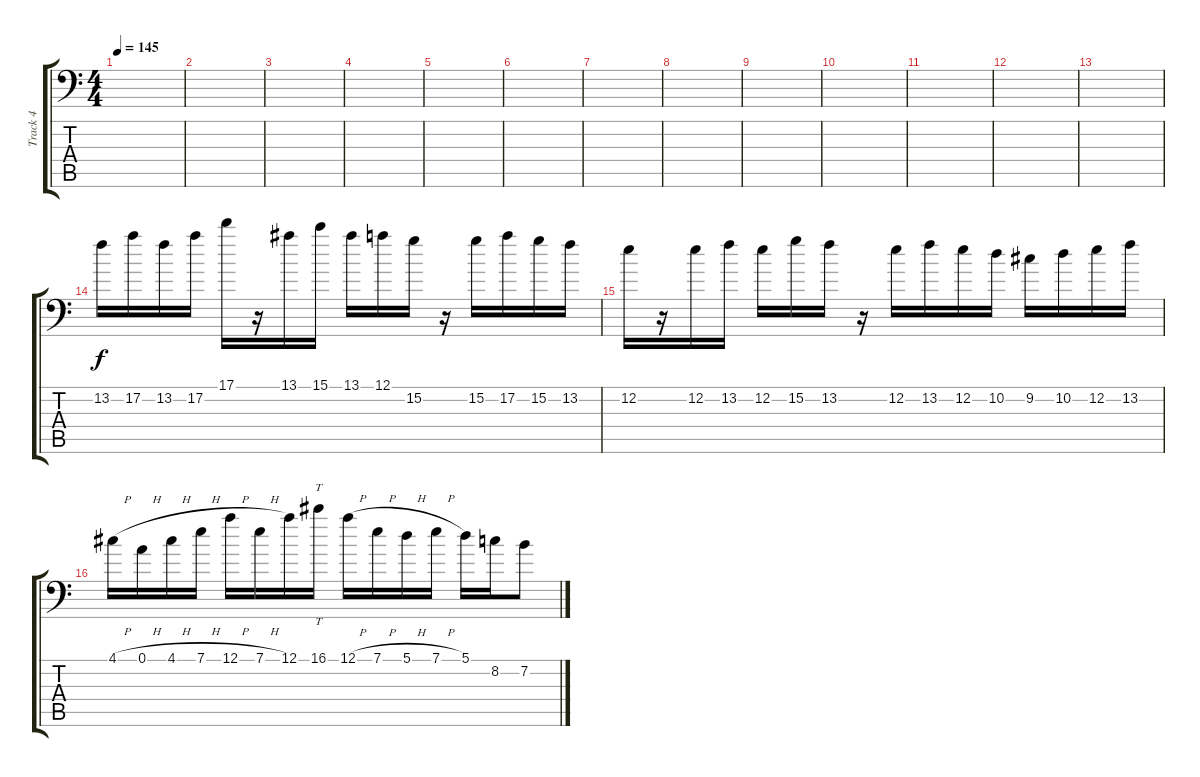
\track ("Track 4" "Track 4") {instrument distortionguitar}
\staff {score tabs}
\tuning (A3 E3 C3 G2 D2 G1) {hide}
\ts (4 4)
\tempo 145
\clef f4
\ks c
|
|
|
|
|
|
|
|
|
|
|
|
|
13.2.16 17.2.16 13.2.16 17.2.16 17.1.16 r.16 13.1.16 15.1.16 13.1.16 12.1.16 15.2.16 r.16 15.2.16 17.2.16 15.2.16 13.2.16 |
12.2.16 r.16 12.2.16 13.2.16 12.2.16 15.2.16 13.2.16 r.16 12.2.16 13.2.16 12.2.16 10.2.16 9.2.16 10.2.16 12.2.16 13.2.16 |
4.1{h}.16 0.1{h}.16 4.1{h}.16 7.1{h}.16 12.1{h}.16 7.1{h}.16 12.1.16 16.1.16{tt} 12.1{h}.16 7.1{h}.16 5.1{h}.16 7.1{h}.16 5.1.16 8.2.16 7.2.8
